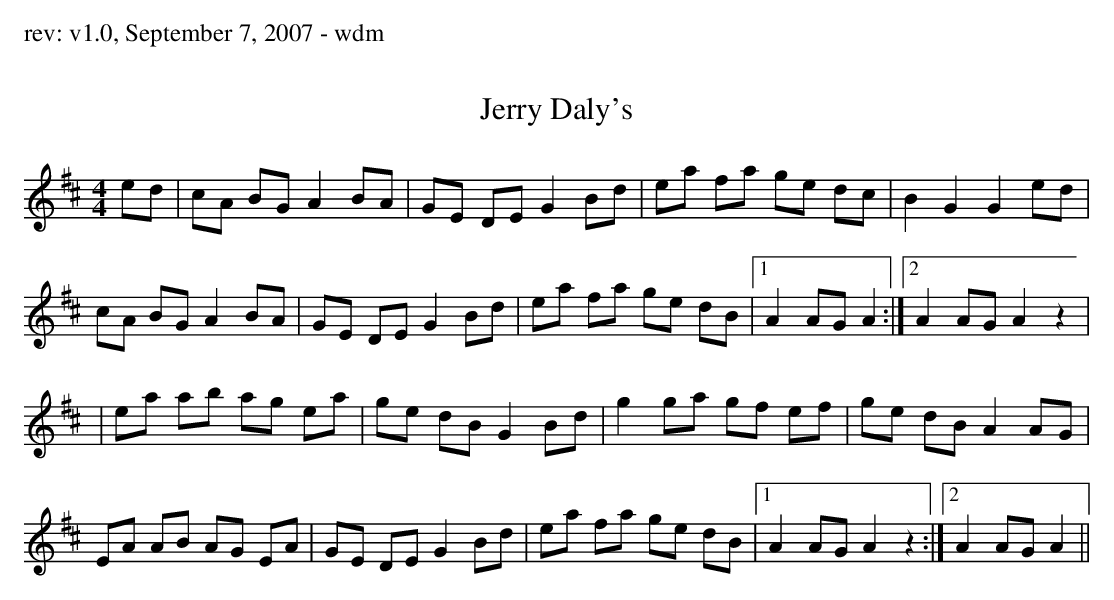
X:1
T:Jerry Daly's
M:4/4
L:1/8
K:A Mix
ed|cA BG A2 BA|GE DE G2 Bd|ea fa ge dc|B2G2G2 ed|
cA BG A2 BA|GE DE G2 Bd|ea fa ge dB|1A2 AG A2:|2A2 AG A2 z2|
|ea ab ag ea|ge dB G2 Bd|g2ga gf ef|ge dB A2 AG|
EA AB AG EA|GE DE G2 Bd|ea fa ge dB|1A2 AG A2 z2:|2A2 AG A2||
